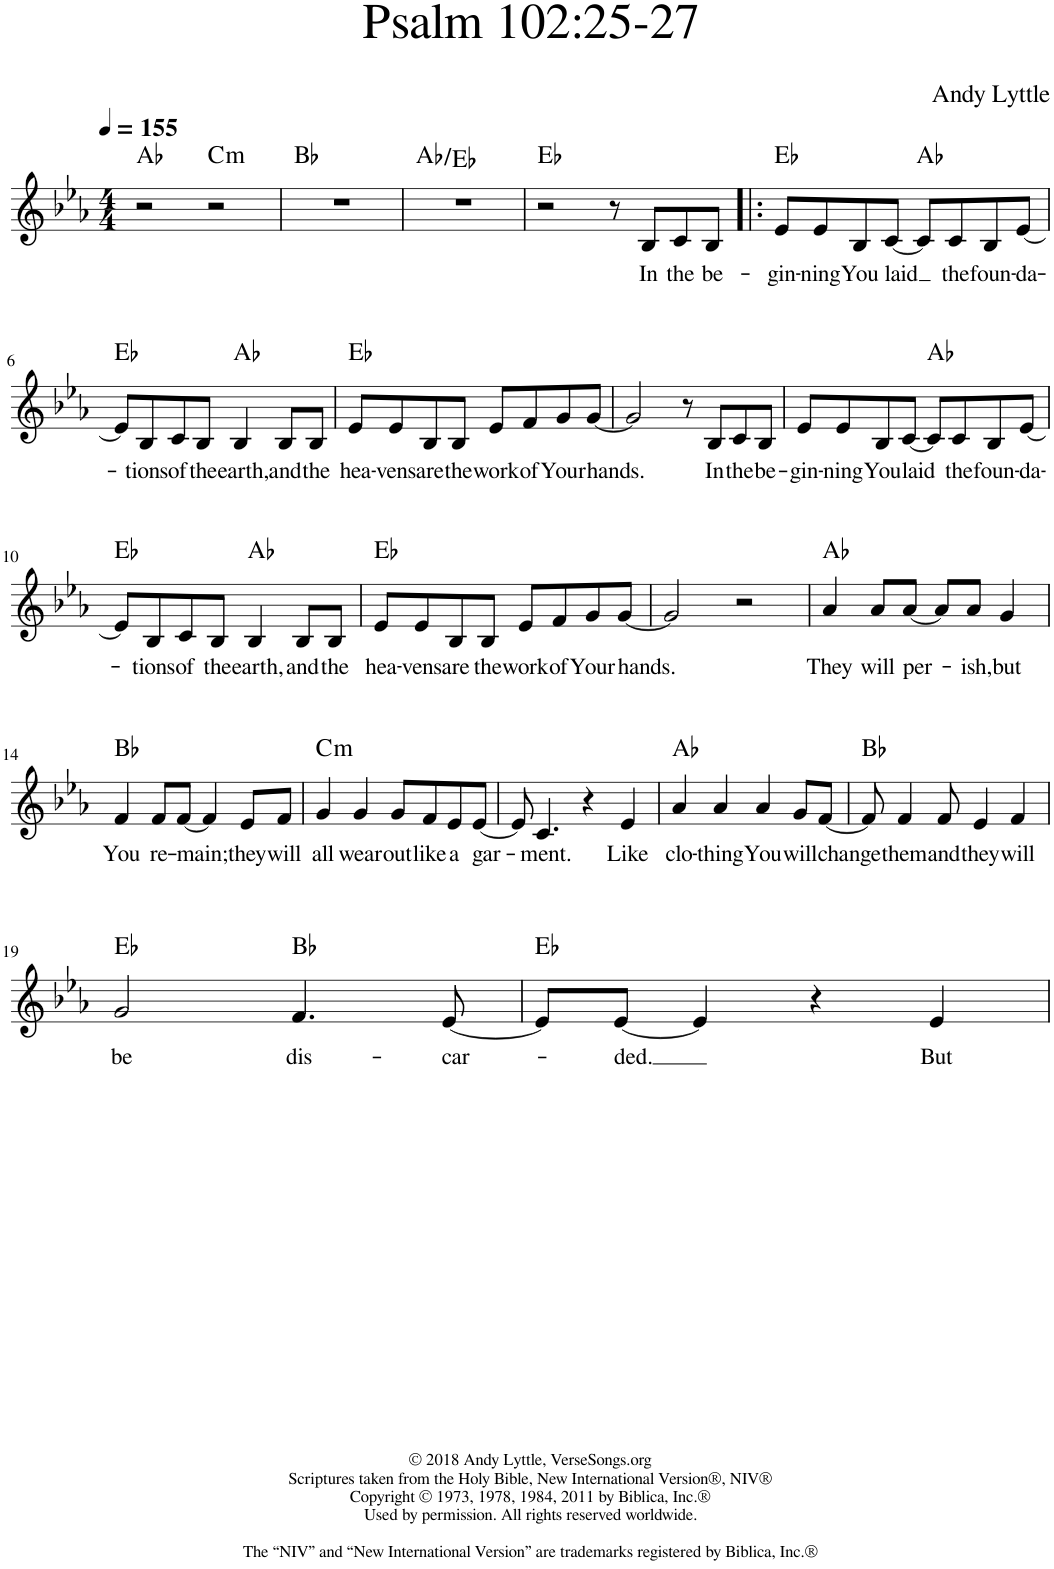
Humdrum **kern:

**kern	**text	**harte
*part1	*part1	*part1
*staff1	*staff1	*
*I"Piano	*	*
*I'Pno.	*	*
*clefG2	*	*
*k[b-e-a-]	*	*
*M4/4	*	*
*MM155	*	*
=1	=1	=1
2r	.	Ab:maj
!	!	!LO:H:kt=m
2r	.	C:min
=2	=2	=2
1r	.	Bb:maj
=3	=3	=3
1r	.	Ab:maj/5
=4	=4	=4
2r	.	Eb:maj
8r	.	.
!	!LO:LY:b	!
8B-/L	In	.
!	!LO:LY:b	!
8c/	the	.
!	!LO:LY:b	!
8B-/J	be-	.
=5!|:	=5!|:	=5!|:
!	!LO:LY:b	!
8e-/L	-gin-	Eb:maj
!	!LO:LY:b	!
8e-/	-ning	.
!	!LO:LY:b	!
8B-/	You	.
!	!LO:LY:b	!
[8c/J	laid	.
8c/L]	.	Ab:maj
!	!LO:LY:b	!
8c/	the	.
!	!LO:LY:b	!
8B-/	foun-	.
!	!LO:LY:b	!
[8e-/J	-da-	.
!!LO:LB:g=z
=6	=6	=6
8e-/L]	.	Eb:maj
!	!LO:LY:b	!
8B-/	-tions	.
!	!LO:LY:b	!
8c/	of	.
!	!LO:LY:b	!
8B-/J	the	.
!	!LO:LY:b	!
4B-/	earth,	Ab:maj
!	!LO:LY:b	!
8B-/L	and	.
!	!LO:LY:b	!
8B-/J	the	.
=7	=7	=7
!	!LO:LY:b	!
8e-/L	hea-	Eb:maj
!	!LO:LY:b	!
8e-/	-vens	.
!	!LO:LY:b	!
8B-/	are	.
!	!LO:LY:b	!
8B-/J	the	.
!	!LO:LY:b	!
8e-/L	work	.
!	!LO:LY:b	!
8f/	of	.
!	!LO:LY:b	!
8g/	Your	.
!	!LO:LY:b	!
[8g/J	hands.	.
=8	=8	=8
2g/]	.	.
8r	.	.
!	!LO:LY:b	!
8B-/L	In	.
!	!LO:LY:b	!
8c/	the	.
!	!LO:LY:b	!
8B-/J	be-	.
=9	=9	=9
!	!LO:LY:b	!
8e-/L	-gin-	.
!	!LO:LY:b	!
8e-/	-ning	.
!	!LO:LY:b	!
8B-/	You	.
!	!LO:LY:b	!
[8c/J	laid	.
8c/L]	.	Ab:maj
!	!LO:LY:b	!
8c/	the	.
!	!LO:LY:b	!
8B-/	foun-	.
!	!LO:LY:b	!
[8e-/J	-da-	.
!!LO:LB:g=z
=10	=10	=10
8e-/L]	.	Eb:maj
!	!LO:LY:b	!
8B-/	-tions	.
!	!LO:LY:b	!
8c/	of	.
!	!LO:LY:b	!
8B-/J	the	.
!	!LO:LY:b	!
4B-/	earth,	Ab:maj
!	!LO:LY:b	!
8B-/L	and	.
!	!LO:LY:b	!
8B-/J	the	.
=11	=11	=11
!	!LO:LY:b	!
8e-/L	hea-	Eb:maj
!	!LO:LY:b	!
8e-/	-vens	.
!	!LO:LY:b	!
8B-/	are	.
!	!LO:LY:b	!
8B-/J	the	.
!	!LO:LY:b	!
8e-/L	work	.
!	!LO:LY:b	!
8f/	of	.
!	!LO:LY:b	!
8g/	Your	.
!	!LO:LY:b	!
[8g/J	hands.	.
=12	=12	=12
2g/]	.	.
2r	.	.
=13	=13	=13
!	!LO:LY:b	!
4a-/	They	Ab:maj
!	!LO:LY:b	!
8a-/L	will	.
!	!LO:LY:b	!
[8a-/J	per-	.
8a-/L]	.	.
!	!LO:LY:b	!
8a-/J	-ish,	.
!	!LO:LY:b	!
4g/	but	.
!!LO:LB:g=z
=14	=14	=14
!	!LO:LY:b	!
4f/	You	Bb:maj
!	!LO:LY:b	!
8f/L	re-	.
!	!LO:LY:b	!
[8f/J	-main;	.
4f/]	.	.
!	!LO:LY:b	!
8e-/L	they	.
!	!LO:LY:b	!
8f/J	will	.
=15	=15	=15
!	!LO:LY:b	!LO:H:kt=m
4g/	all	C:min
!	!LO:LY:b	!
4g/	wear	.
!	!LO:LY:b	!
8g/L	out	.
!	!LO:LY:b	!
8f/	like	.
!	!LO:LY:b	!
8e-/	a	.
!	!LO:LY:b	!
[8e-/J	gar-	.
=16	=16	=16
8e-/]	.	.
!	!LO:LY:b	!
4.c/	-ment.	.
4r	.	.
!	!LO:LY:b	!
4e-/	Like	.
=17	=17	=17
!	!LO:LY:b	!
4a-/	clo-	Ab:maj
!	!LO:LY:b	!
4a-/	-thing	.
!	!LO:LY:b	!
4a-/	You	.
!	!LO:LY:b	!
8g/L	will	.
!	!LO:LY:b	!
[8f/J	change	.
=18	=18	=18
8f/]	.	Bb:maj
!	!LO:LY:b	!
4f/	them	.
!	!LO:LY:b	!
8f/	and	.
!	!LO:LY:b	!
4e-/	they	.
!	!LO:LY:b	!
4f/	will	.
!!LO:LB:g=z
=19	=19	=19
!	!LO:LY:b	!
2g/	be	Eb:maj
!	!LO:LY:b	!
4.f/	dis-	Bb:maj
!	!LO:LY:b	!
[8e-/	car-	.
=20	=20	=20
8e-/L]	.	Eb:maj
!	!LO:LY:b	!
[8e-/J	-ded.	.
4e-/]	.	.
4r	.	.
!	!LO:LY:b	!
4e-/	But	.
=	=	=
*-	*-	*-
